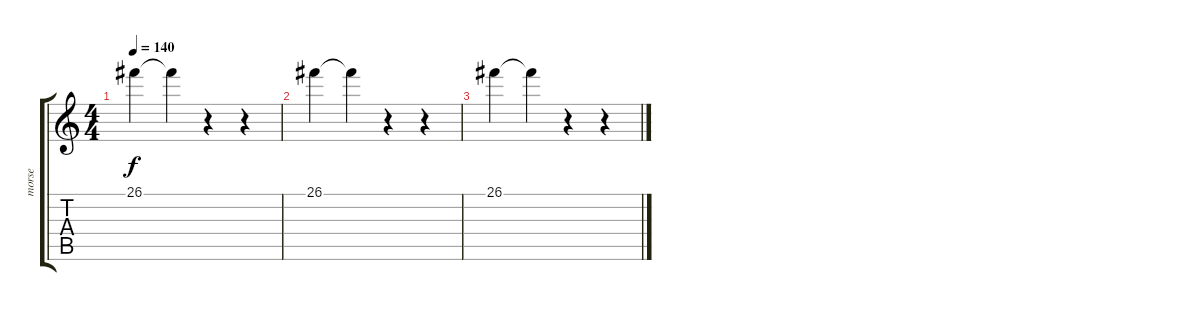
\track ("morse" "morse") {instrument ocarina}
\staff {score tabs}
\tuning (E4 B3 G3 D3 A2 E2) {hide}
\ts (4 4)
\tempo 140
\clef g2
\ks c
26.1.4{dy f volume 0} 26.1{t}.4 r.4 r.4{volume 12} |
26.1.4{volume 0} 26.1{t}.4 r.4 r.4{volume 12} |
26.1.4{volume 0} 26.1{t}.4 r.4 r.4{volume 12}
